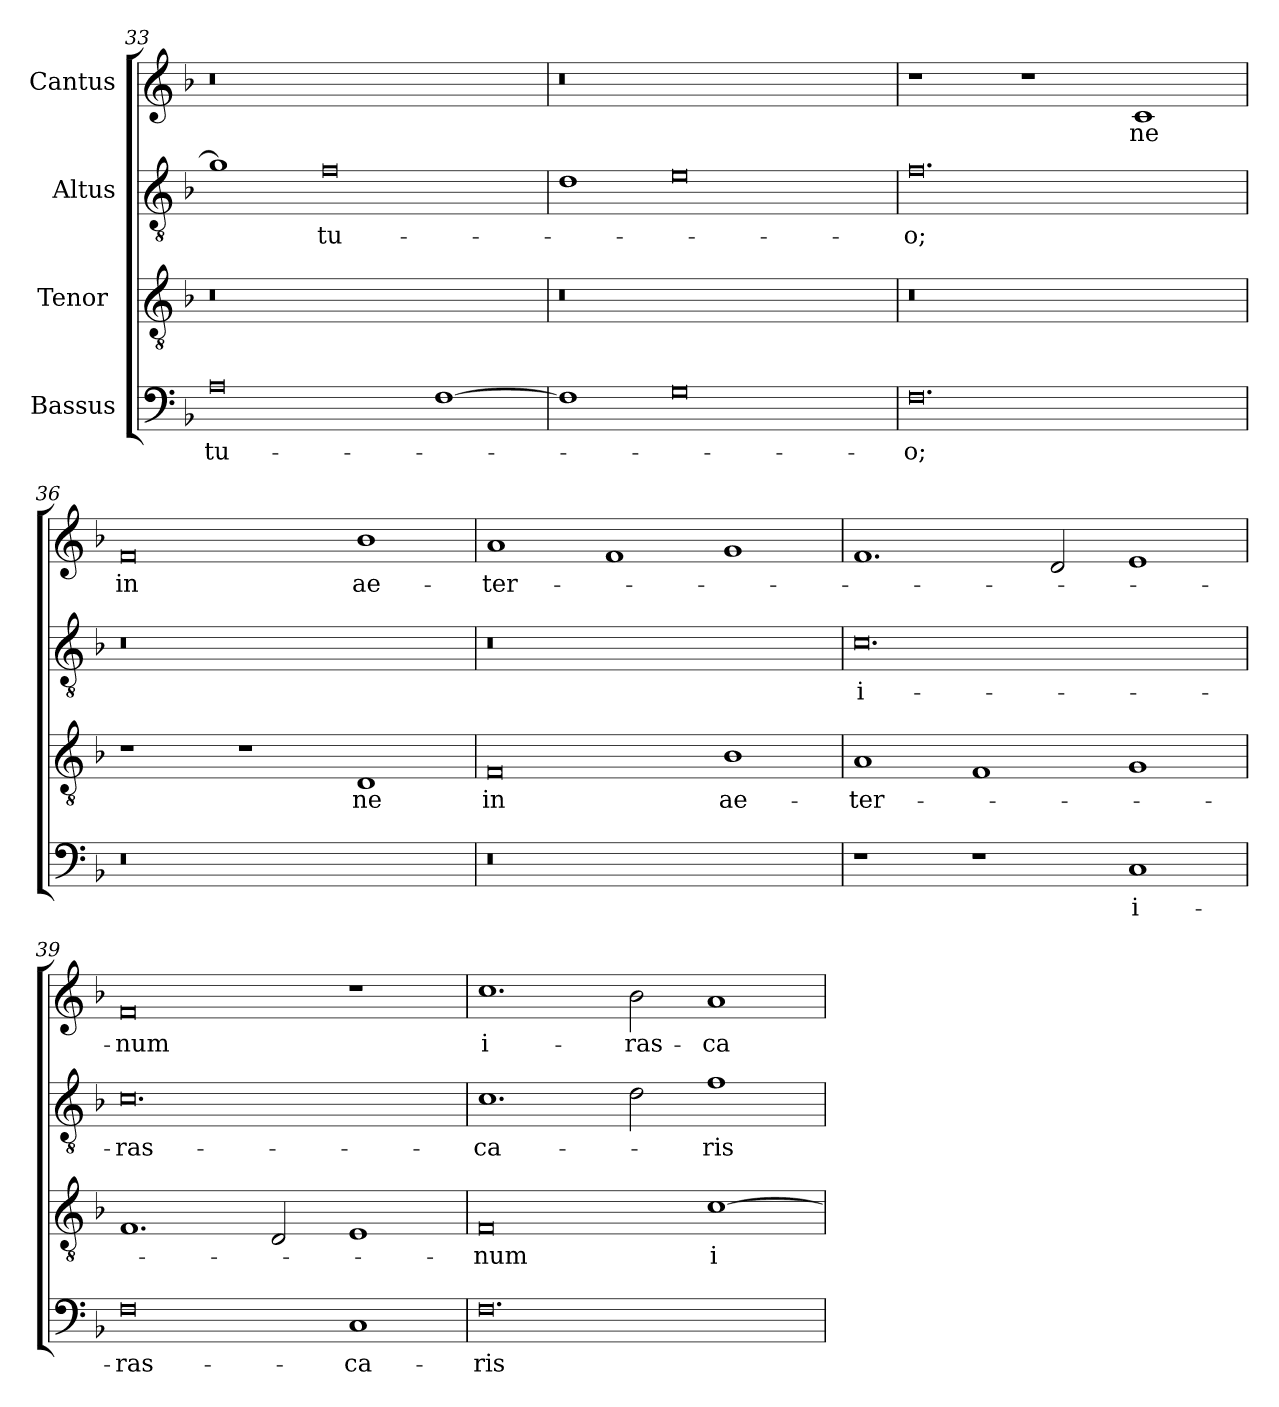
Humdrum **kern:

**kern	**text	**kern	**text	**kern	**text	**kern	**text
*part4	*part4	*part3	*part3	*part2	*part2	*part1	*part1
*staff4	*staff4	*staff3	*staff3	*staff2	*staff2	*staff1	*staff1
*I"Bassus	*	*I"Tenor 	*	*I"Altus	*	*I"Cantus	*
*clefF4	*	*clefGv2	*	*clefGv2	*	*clefG2	*
*k[b-]	*	*k[b-]	*	*k[b-]	*	*k[b-]	*
*F:	*	*F:	*	*F:	*	*F:	*
=33	=33	=33	=33	=33	=33	=33	=33
0A\	-tu-	0r	.	1g\]	.	0r	.
.	.	.	.	0f\	tu-	.	.
[1F\	.	1ryy	.	.	.	1ryy	.
=34	=34	=34	=34	=34	=34	=34	=34
1F\]	.	0r	.	1d\	.	0r	.
0G\	.	.	.	0e\	.	.	.
.	.	1ryy	.	.	.	1ryy	.
=35	=35	=35	=35	=35	=35	=35	=35
0.F\	-o;	0r	.	0.f\	-o;	1r	.
.	.	.	.	.	.	1r	.
.	.	1ryy	.	.	.	1c/	ne
=36	=36	=36	=36	=36	=36	=36	=36
0r	.	1r	.	0r	.	0f/	in
.	.	1r	.	.	.	.	.
1ryy	.	1D/	ne	1ryy	.	1b-\	ae-
=37	=37	=37	=37	=37	=37	=37	=37
0r	.	0F/	in	0r	.	1a/	-ter-
.	.	.	.	.	.	1f/	.
1ryy	.	1B-\	ae-	1ryy	.	1g/	.
=38	=38	=38	=38	=38	=38	=38	=38
1r	.	1A/	-ter-	0.c\	i-	1.f/	.
1r	.	1F/	.	.	.	.	.
.	.	.	.	.	.	2d/	.
1C/	i-	1G/	.	.	.	1e/	.
=39	=39	=39	=39	=39	=39	=39	=39
0F\	-ras-	1.F/	.	0.c\	-ras-	0f/	-num
.	.	2D/	.	.	.	.	.
1C/	-ca-	1E/	.	.	.	1r	.
!!LO:PB:g=z
=40	=40	=40	=40	=40	=40	=40	=40
0.F\	-ris	0F/	-num	1.c\	-ca-	1.cc\	i-
.	.	.	.	2d\	.	2b-\	-ras-
.	.	[1c\	i-	1f\	-ris	1a/	-ca-
=	=	=	=	=	=	=	=
*-	*-	*-	*-	*-	*-	*-	*-
